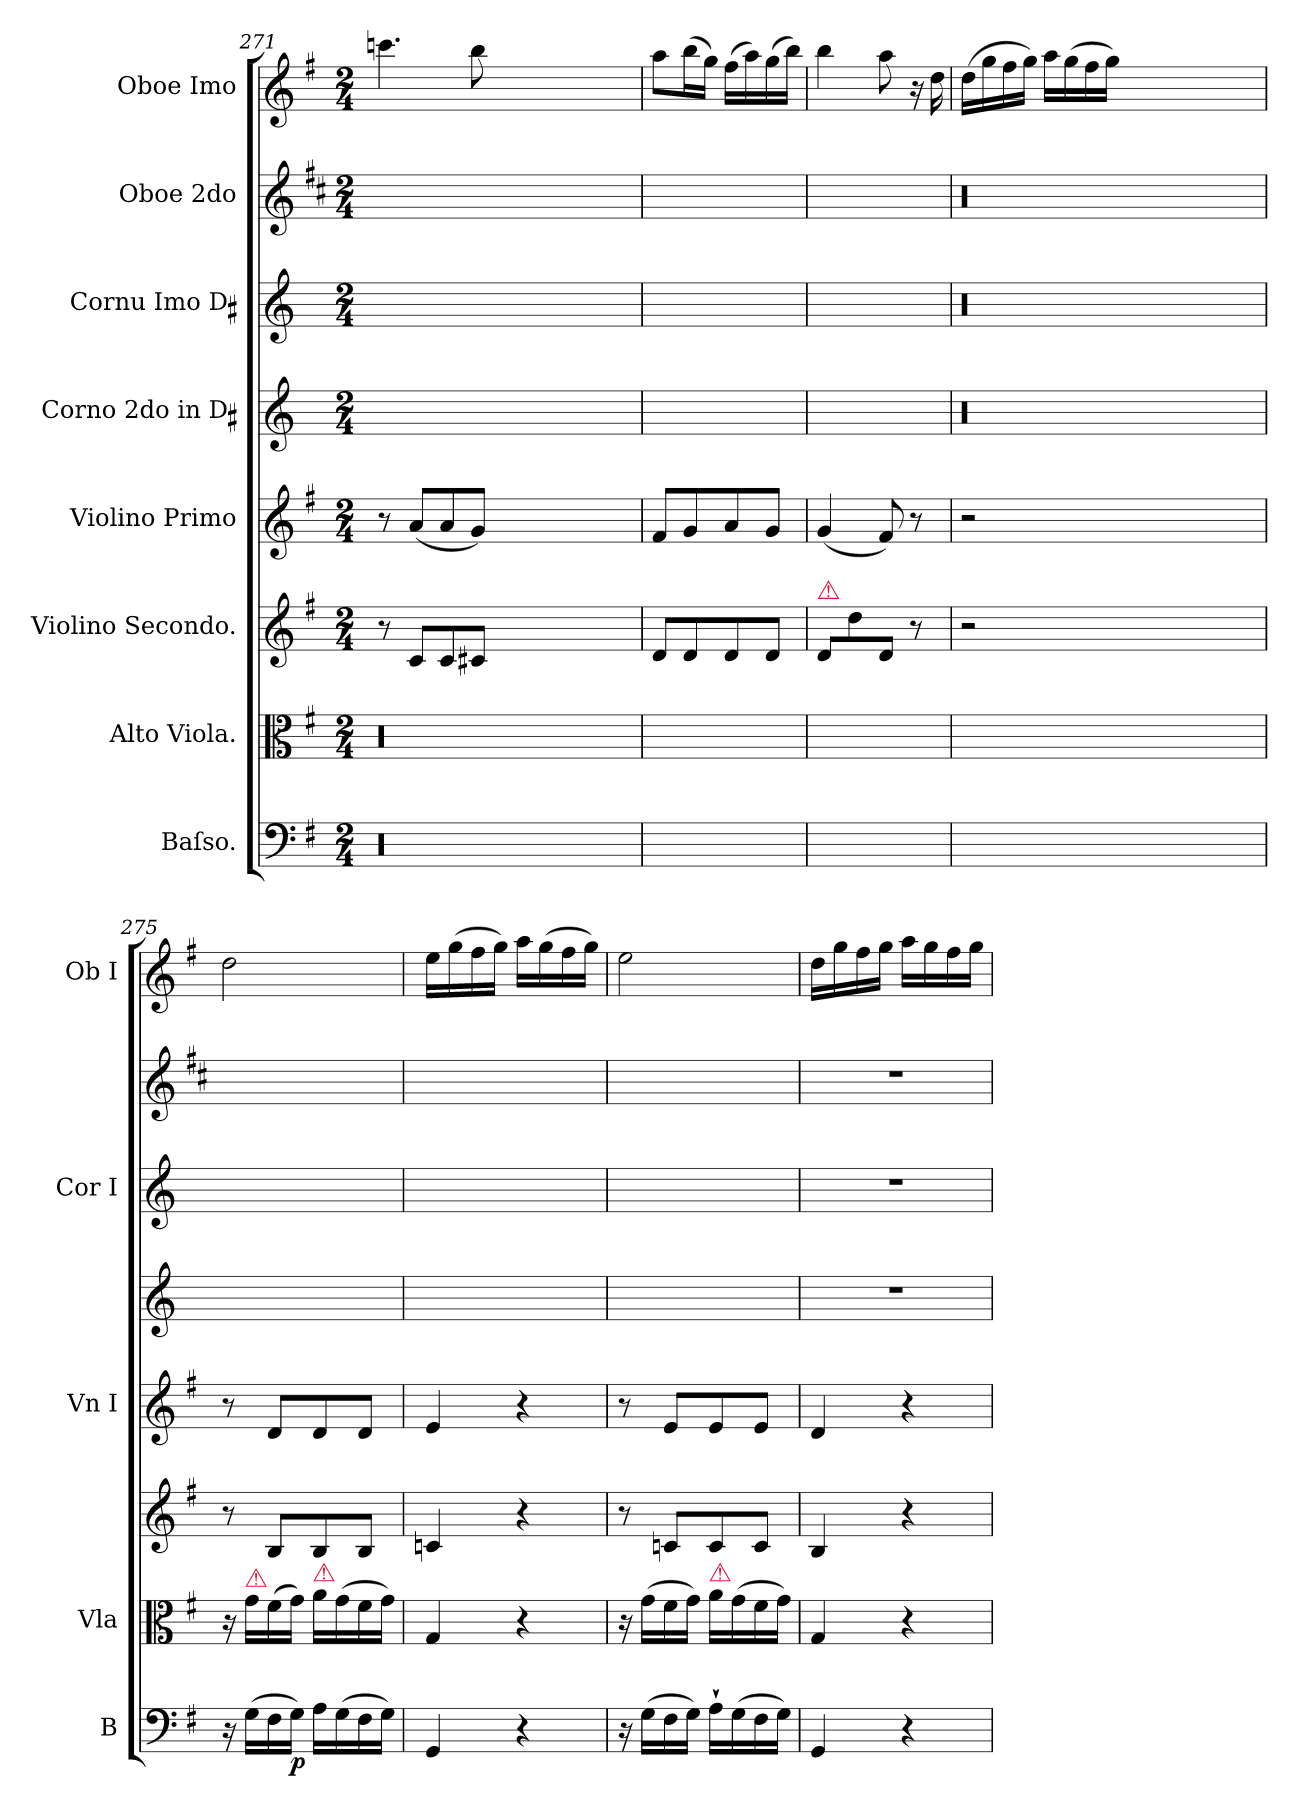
**kern	**dynam	**kern	**dynam	**kern	**kern	**kern	**kern	**kern	**kern
*part8	*part8	*part7	*part7	*part6	*part5	*part4	*part3	*part2	*part1
*staff8	*staff8	*staff7	*staff7	*staff6	*staff5	*staff4	*staff3	*staff2	*staff1
*I"Baſso.	*	*I"Alto Viola.	*	*I"Violino Secondo.	*I"Violino Primo	*I"Corno 2do in D#	*I"Cornu Imo D#	*I"Oboe 2do	*I"Oboe Imo
*I'B	*	*I'Vla	*	*	*I'Vn I	*	*I'Cor I	*	*I'Ob I
*clefF4	*	*clefC3	*	*clefG2	*clefG2	*clefG2	*clefG2	*clefG2	*clefG2
*	*	*	*	*	*	*ITrd-1c-2	*ITrd-1c-2	*	*
*k[f#]	*	*k[f#]	*	*k[f#]	*k[f#]	*k[f#c#]	*k[f#c#]	*k[f#c#]	*k[f#]
*G:	*	*G:	*	*G:	*G:	*D:	*D:	*D:	*G:
*M2/4	*	*M2/4	*	*M2/4	*M2/4	*M2/4	*M2/4	*M2/4	*M2/4
=271	=271	=271	=271	=271	=271	=271	=271	=271	=271
!LO:N:vis=00	!	!LO:N:vis=00	!	!	!	!	!	!	!
0r	.	0r	.	8r	8r	0ryy	0ryy	0ryy	4.cccn\
.	.	.	.	8c/L	(8a/L	.	.	.	.
.	.	.	.	8c/	8a/	.	.	.	.
.	.	.	.	8c#X/J	8g/J)	.	.	.	8bb\
.	.	.	.	1.ryy	1.ryy	.	.	.	1.ryy
=272	=272	=272	=272	=272	=272	=272	=272	=272	=272
2ryy	.	2ryy	.	8d/L	8f#/L	2ryy	2ryy	2ryy	8aa\L
.	.	.	.	8d/	8g/	.	.	.	(16bb\L
.	.	.	.	.	.	.	.	.	16gg\JJ)
.	.	.	.	8d/	8a/	.	.	.	(16ff#\LL
.	.	.	.	.	.	.	.	.	16aa\)
.	.	.	.	8d/J	8g/J	.	.	.	(16gg\
.	.	.	.	.	.	.	.	.	16bb\JJ)
=273	=273	=273	=273	=273	=273	=273	=273	=273	=273
!	!	!	!	!LO:TX:a:color=crimson:t=⚠	!	!	!	!	!
2ryy	.	2ryy	.	8d/L	(4g/	2ryy	2ryy	2ryy	4bb\
.	.	.	.	8dd\	.	.	.	.	.
.	.	.	.	8d/J	8f#/)	.	.	.	8aa\
.	.	.	.	8r	8r	.	.	.	16r
.	.	.	.	.	.	.	.	.	16dd\
=274	=274	=274	=274	=274	=274	=274	=274	=274	=274
!	!	!	!	!	!	!LO:N:vis=00	!LO:N:vis=00	!LO:N:vis=00	!
0ryy	.	0ryy	.	2r	2r	0r	0r	0r	(16dd\LL
.	.	.	.	.	.	.	.	.	16gg\
.	.	.	.	.	.	.	.	.	16ff#\
.	.	.	.	.	.	.	.	.	16gg\JJ)
.	.	.	.	.	.	.	.	.	16aa\LL
.	.	.	.	.	.	.	.	.	(16gg\
.	.	.	.	.	.	.	.	.	16ff#\
.	.	.	.	.	.	.	.	.	16gg\JJ)
.	.	.	.	1.ryy	1.ryy	.	.	.	1.ryy
=275	=275	=275	=275	=275	=275	=275	=275	=275	=275
16r	.	16r	.	8r	8r	2ryy	2ryy	2ryy	2dd\
!	!	!LO:TX:a:color=crimson:t=⚠	!	!	!	!	!	!	!
(16G\LL	.	16g\LL	po	.	.	.	.	.	.
16F#\	.	(16f#\	.	8B/L	8d/L	.	.	.	.
16G\JJ)	p	16g\JJ)	.	.	.	.	.	.	.
!	!	!LO:TX:a:color=crimson:t=⚠	!	!	!	!	!	!	!
16A\LL	.	16a\LL	.	8B/	8d/	.	.	.	.
(16G\	.	(16g\	.	.	.	.	.	.	.
16F#\	.	16f#\	.	8B/J	8d/J	.	.	.	.
16G\JJ)	.	16g\JJ)	.	.	.	.	.	.	.
=276	=276	=276	=276	=276	=276	=276	=276	=276	=276
4GG/	.	4G/	.	4cn/	4e/	2ryy	2ryy	2ryy	16ee\LL
.	.	.	.	.	.	.	.	.	(16gg\
.	.	.	.	.	.	.	.	.	16ff#\
.	.	.	.	.	.	.	.	.	16gg\JJ)
4r	.	4r	.	4r	4r	.	.	.	16aa\LL
.	.	.	.	.	.	.	.	.	(16gg\
.	.	.	.	.	.	.	.	.	16ff#\
.	.	.	.	.	.	.	.	.	16gg\JJ)
=277	=277	=277	=277	=277	=277	=277	=277	=277	=277
16r	.	16r	.	8r	8r	2ryy	2ryy	2ryy	2ee\
(16G\LL	.	(16g\LL	.	.	.	.	.	.	.
16F#\	.	16f#\	.	8cn/L	8e/L	.	.	.	.
16G\JJ)	.	16g\JJ)	.	.	.	.	.	.	.
!	!	!LO:TX:a:color=crimson:t=⚠	!	!	!	!	!	!	!
16A`\LL	.	16a\LL	.	8c/	8e/	.	.	.	.
(16G\	.	(16g\	.	.	.	.	.	.	.
16F#\	.	16f#\	.	8c/J	8e/J	.	.	.	.
16G\JJ)	.	16g\JJ)	.	.	.	.	.	.	.
=278	=278	=278	=278	=278	=278	=278	=278	=278	=278
!	!	!	!	!	!	!LO:N:vis=0	!LO:N:vis=0	!LO:N:vis=1	!
4GG/	.	4G/	.	4B/	4d/	2r	2r	2r	16dd\LL
.	.	.	.	.	.	.	.	.	16gg\
.	.	.	.	.	.	.	.	.	16ff#\
.	.	.	.	.	.	.	.	.	16gg\JJ
4r	.	4r	.	4r	4r	.	.	.	16aa\LL
.	.	.	.	.	.	.	.	.	16gg\
.	.	.	.	.	.	.	.	.	16ff#\
.	.	.	.	.	.	.	.	.	16gg\JJ
=	=	=	=	=	=	=	=	=	=
*-	*-	*-	*-	*-	*-	*-	*-	*-	*-
